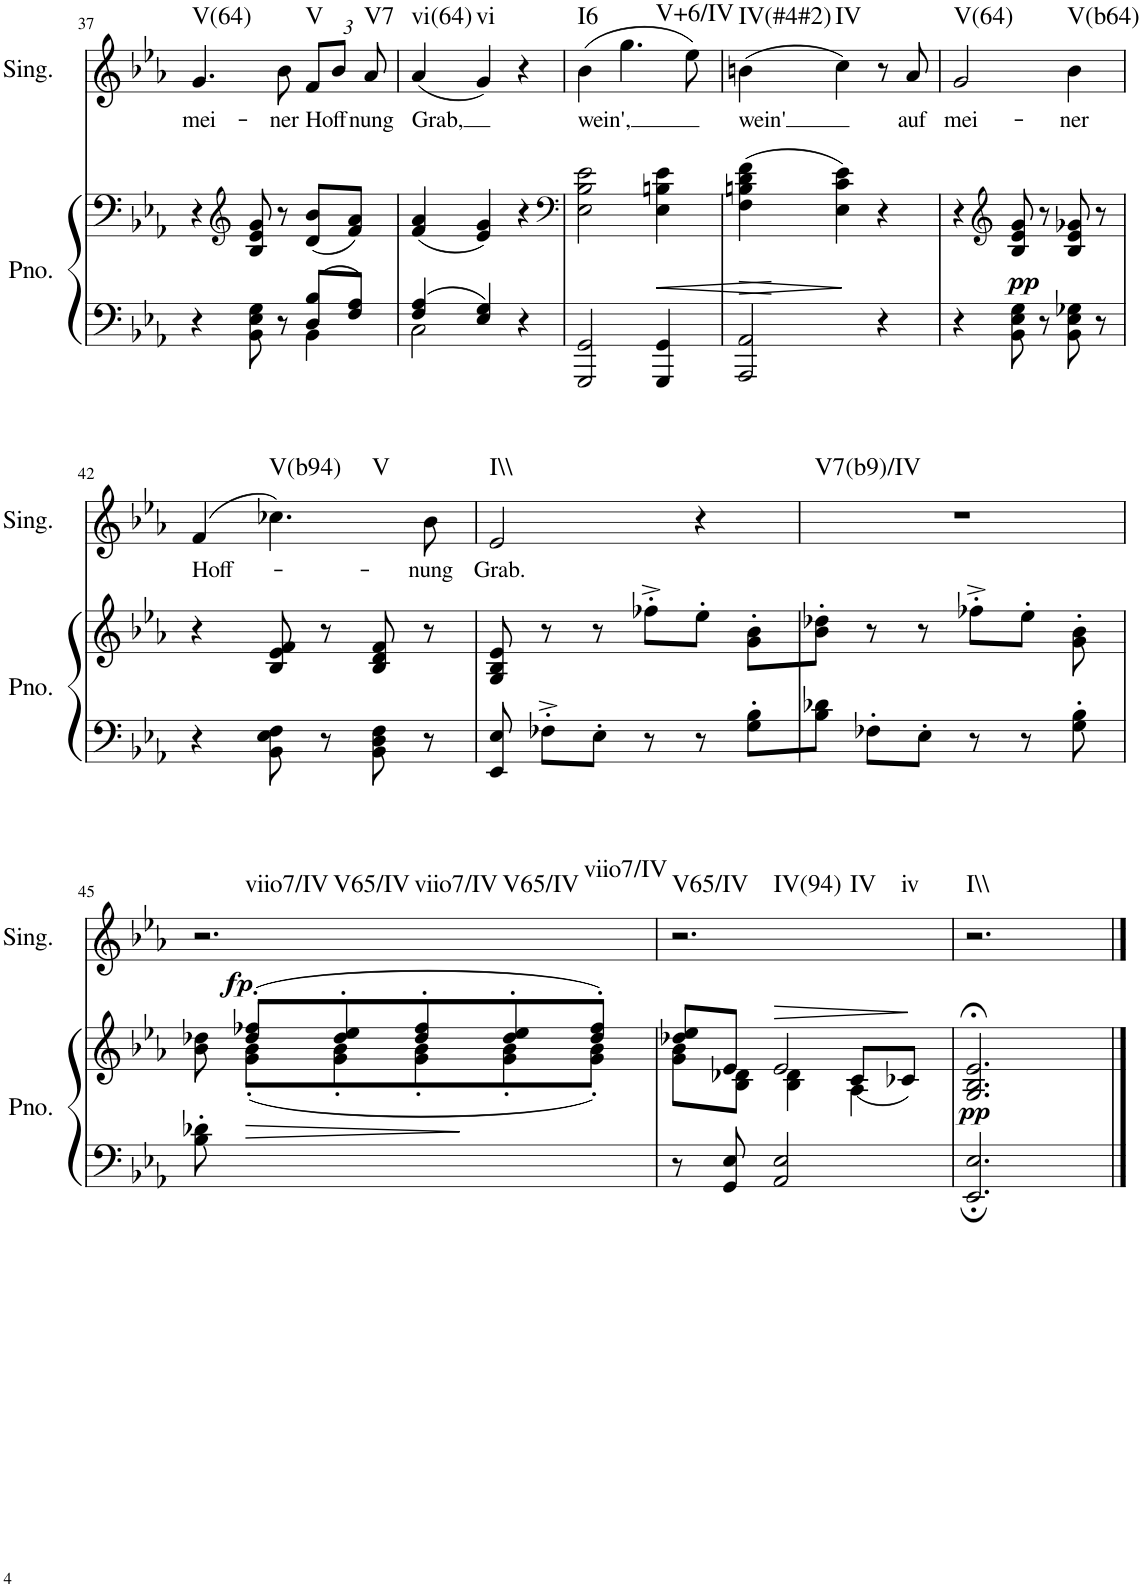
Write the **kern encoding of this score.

**kern	**kern	**dynam	**kern	**text	**harte
*part2	*part2	*part2	*part1	*part1	*part1
*staff3	*staff2	*staff2/3	*staff1	*staff1	*
*I"Pianoforte	*	*	*I"Singstimme	*	*
*I'Pno.	*	*	*I'Sing.	*	*
!!LO:PB:g=z
*clefF4	*clefF4	*	*clefG2	*	*
*k[b-e-a-]	*k[b-e-a-]	*	*k[b-e-a-]	*	*
*M3/4	*M3/4	*	*M3/4	*	*
=37	=37	=37	=37	=37	=37
*^	*	*	*	*	*
!	!	!	!	!	!LO:LY:b	!LO:H:kt=V(64)
4r	2ryy	4r	.	4.g/	mei-	N
*	*	*clefG2	*	*	*	*
8BB-\ 8E-\ 8G\	.	8B-/ 8e-/ 8g/	.	.	.	.
!	!	!	!	!	!LO:LY:b	!
8r	.	8r	.	8b-\	-ner	.
*	*	*	*	*Xbrackettup	*	*
!	!	!	!	!	!LO:LY:b	!LO:H:kt=V
8D/ 8B-/L	4BB-\	(8d/ 8b-/L	.	12f/L	Hoff-	N
.	.	.	.	12b-/J	.	.
8F/ 8A-/J	.	8f/ 8a-/J)	.	.	.	.
!	!	!	!	!	!LO:LY:b	!LO:H:kt=V7
.	.	.	.	12a-/	-nung	N
=38	=38	=38	=38	=38	=38	=38
!	!	!	!	!	!LO:LY:b	!LO:H:kt=vi(64)
4F/ 4A-/	2C\	(4f/ 4a-/	.	(4a-/	Grab,	N
!	!	!	!	!	!	!LO:H:kt=vi
4E-/ 4G/	.	4e-/ 4g/)	.	4g/)	.	N
4r	4ryy	4r	.	4r	.	.
*v	*v	*	*	*	*	*
=39	=39	=39	=39	=39	=39
*	*clefF4	*	*	*	*
*^	*	*	*	*	*
!	!	!	!	!	!LO:LY:b	!LO:H:kt=I6
*v	*v	*	*	*	*	*
2GGG/ 2GG/	2E-\ 2B-\ 2e-\	.	(4b-\	wein',	N
!	!	!	!	!	!LO:H:kt=V+6/IV
.	.	.	4.gg\	.	N
!	!	!LO:HP:b	!	!	!
4GGG/ 4GG/	4E-\ 4Bn\ 4e-\	<	.	.	.
.	.	.	8ee-\)	.	.
.	.	[	.	.	.
=40	=40	=40	=40	=40	=40
!	!	!LO:HP:b	!	!LO:LY:b	!LO:H:kt=IV(#4#2)
2AAA-/ 2AA-/	(4F\ 4Bn\ 4d\ 4f\	>	(4bn\	wein'	N
!	!	!	!	!	!LO:H:kt=IV
.	4E-\ 4c\ 4e-\)	]	4cc\)	.	N
4r	4r	.	8r	.	.
!	!	!	!	!LO:LY:b	!
.	.	.	8a-/	auf	.
=41	=41	=41	=41	=41	=41
!	!	!	!	!LO:LY:b	!LO:H:kt=V(64)
4r	4r	.	2g/	mei-	N
*	*clefG2	*	*	*	*
!	!	!LO:DY:b	!	!	!
8BB-\ 8E-\ 8G\	8B-/ 8e-/ 8g/	pp	.	.	.
8r	8r	.	.	.	.
!	!	!	!	!LO:LY:b	!LO:H:kt=V(b64)
8BB-\ 8E-\ 8G-X\	8B-/ 8e-/ 8g-X/	.	4b-\	-ner	N
8r	8r	.	.	.	.
!!LO:LB:g=z
=42	=42	=42	=42	=42	=42
!	!	!	!	!LO:LY:b	!
4r	4r	.	(4f/	Hoff-	.
!	!	!	!	!	!LO:H:n=1:kt=V(b94)
!	!	!	!	!	!LO:H:n=2:kt=V
8BB-\ 8E-\ 8F\	8B-/ 8e-/ 8f/	.	4.cc-X\)	.	N N
8r	8r	.	.	.	.
8BB-\ 8D\ 8F\	8B-/ 8d/ 8f/	.	.	.	.
!	!	!	!	!LO:LY:b	!
8r	8r	.	8b-\	-nung	.
=43	=43	=43	=43	=43	=43
!	!	!	!	!LO:LY:b	!LO:H:kt=I\\
8EE-/ 8E-/	8G/ 8B-/ 8e-/	.	2e-/	Grab.	N
8F-X'^\L	8r	.	.	.	.
8E-'\J	8r	.	.	.	.
8r	8ff-X'^\L	.	.	.	.
8r	8ee-'\J	.	4r	.	.
8G\' 8B-\'L	8g\' 8b-\'L	.	.	.	.
=44	=44	=44	=44	=44	=44
!	!	!	!	!	!LO:H:kt=V7(b9)/IV
8B-\ 8d-X\J	8b-\' 8dd-X\'J	.	2.r	.	N
8F-X'\L	8r	.	.	.	.
8E-'\J	8r	.	.	.	.
8r	8ff-X'^\L	.	.	.	.
8r	8ee-'\J	.	.	.	.
8G\' 8B-\'	8g\' 8b-\'	.	.	.	.
!!LO:LB:g=z
=45	=45	=45	=45	=45	=45
*	*^	*	*	*	*
!	!	!	!	!	!	!LO:H:n=1:kt=viio7/IV
!	!	!	!	!	!	!LO:H:n=2:kt=V65/IV
!	!	!	!	!	!	!LO:H:n=3:kt=viio7/IV
!	!	!	!	!	!	!LO:H:n=4:kt=V65/IV
!	!	!	!	!	!	!LO:H:n=5:kt=viio7/IV
8B-\' 8d-X\'	8b-\ 8dd-X\	8ryy	.	2.r	.	N N N N N
!	!	!	!LO:HP:b	!	!	!
!	!	!	!LO:DY:n=1:a	!	!	!
8ryy	(8dd-/' 8ff-X/'L	(8g\' 8b-\'L	> fp	.	.	.
2ryy	8dd-/' 8ee-/'	8g\' 8b-\'	]	.	.	.
.	8dd-/' 8ff-/'	8g\' 8b-\'	.	.	.	.
.	8dd-/' 8ee-/'	8g\' 8b-\'	.	.	.	.
.	8dd-/' 8ff-/'J)	8g\' 8b-\'J)	.	.	.	.
=46	=46	=46	=46	=46	=46	=46
*	*	*^	*	*	*	*
!	!	!	!	!	!	!	!LO:H:n=1:kt=V65/IV
!	!	!	!	!	!	!	!LO:H:n=2:kt=IV(94)
!	!	!	!	!	!	!	!LO:H:n=3:kt=IV
!	!	!	!	!	!	!	!LO:H:n=4:kt=iv
8r	8dd-X/ 8ee-/L	8g\ 8b-\L	2ryy	.	2.r	.	N N N N
8GG/ 8E-/	8e-/J	8B-\ 8d-X\J	.	.	.	.	.
!	!	!	!	!LO:HP:b	!	!	!
2AA-/ 2E-/	2e-/	4B-\ 4d-\	.	>	.	.	.
.	.	(8c/L	4A-\	]	.	.	.
.	.	8c-X/J)	.	.	.	.	.
*	*	*v	*v	*	*	*	*
=47	=47	=47	=47	=47	=47	=47
!	!	!	!LO:DY:b	!	!	!LO:H:kt=I\\
*	*v	*v	*	*	*	*
2.EE-/; 2.E-/;	2.G/;< 2.B-/;< 2.e-/;<	pp	2.r	.	N
==	==	==	==	==	==
*-	*-	*-	*-	*-	*-
